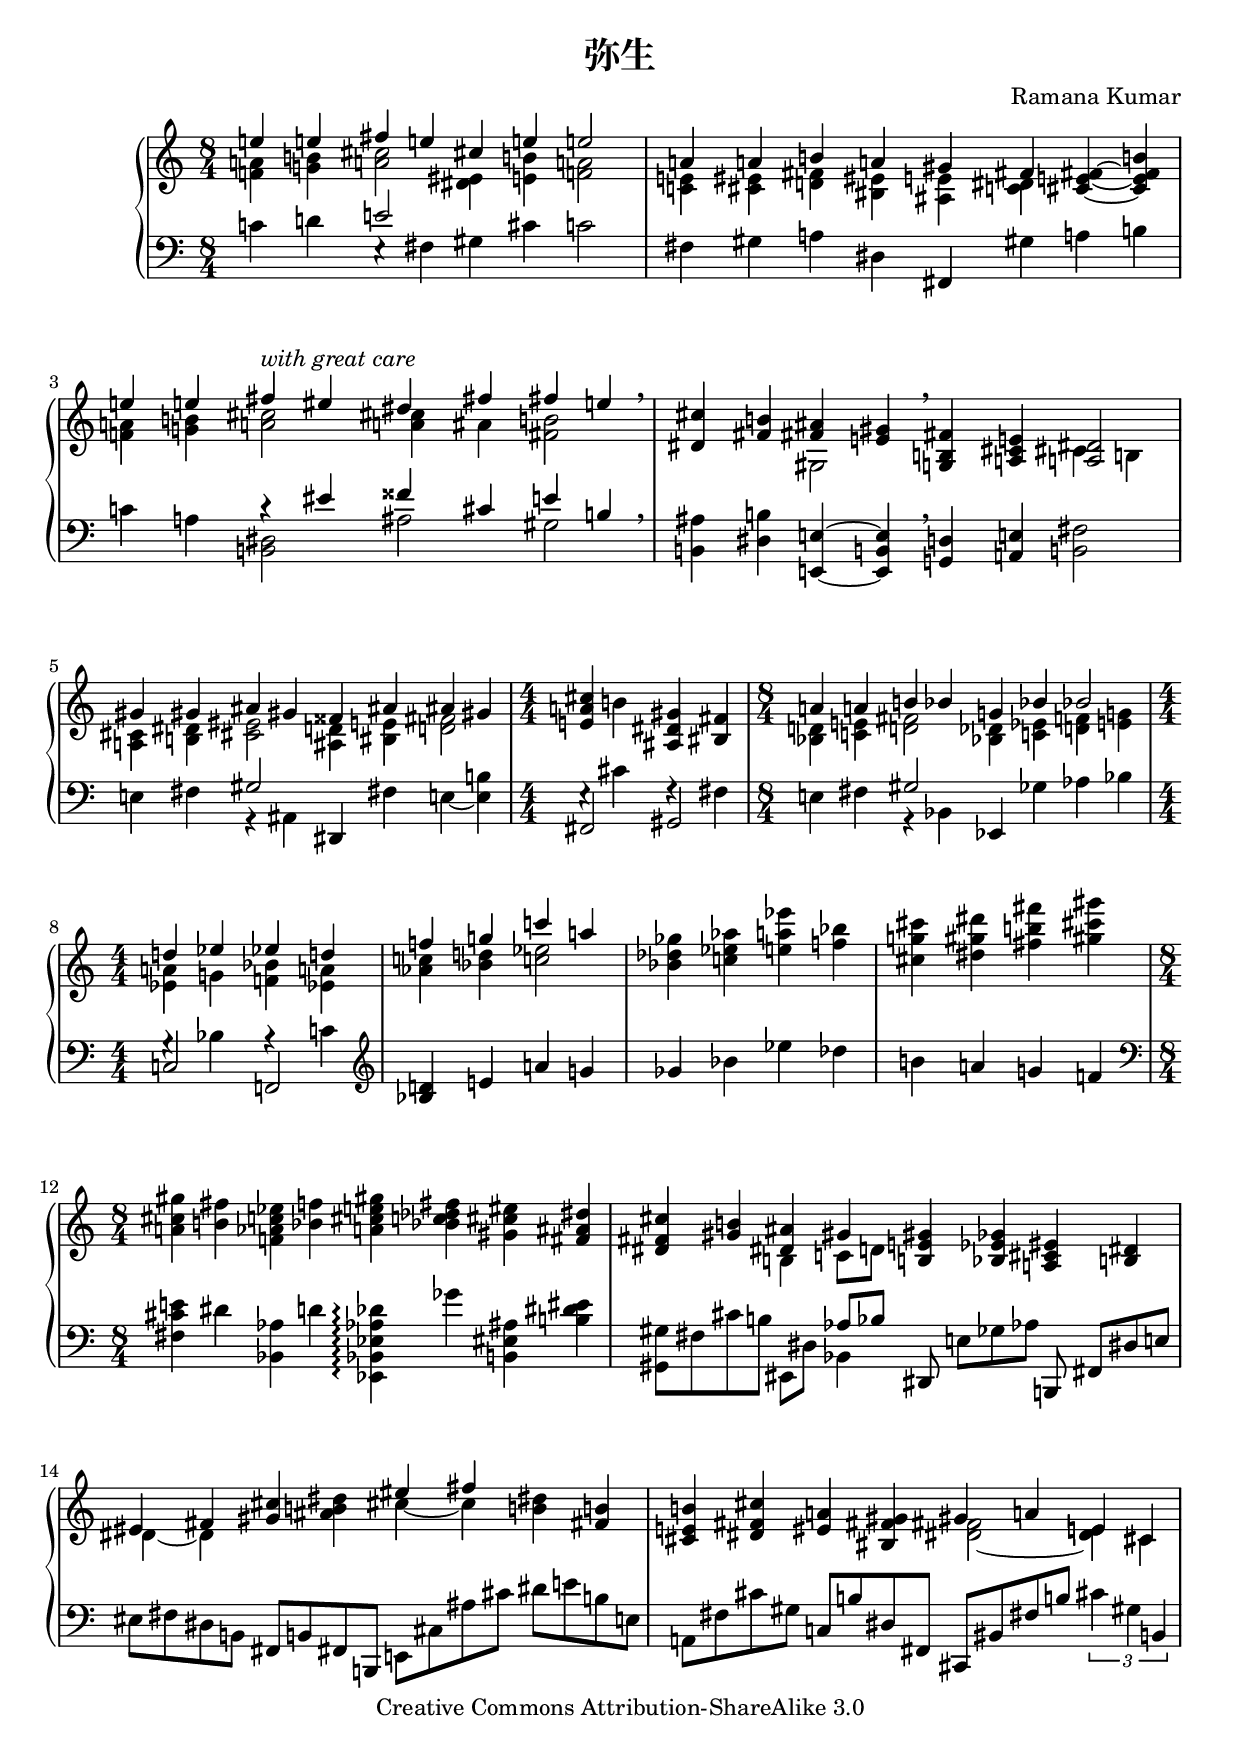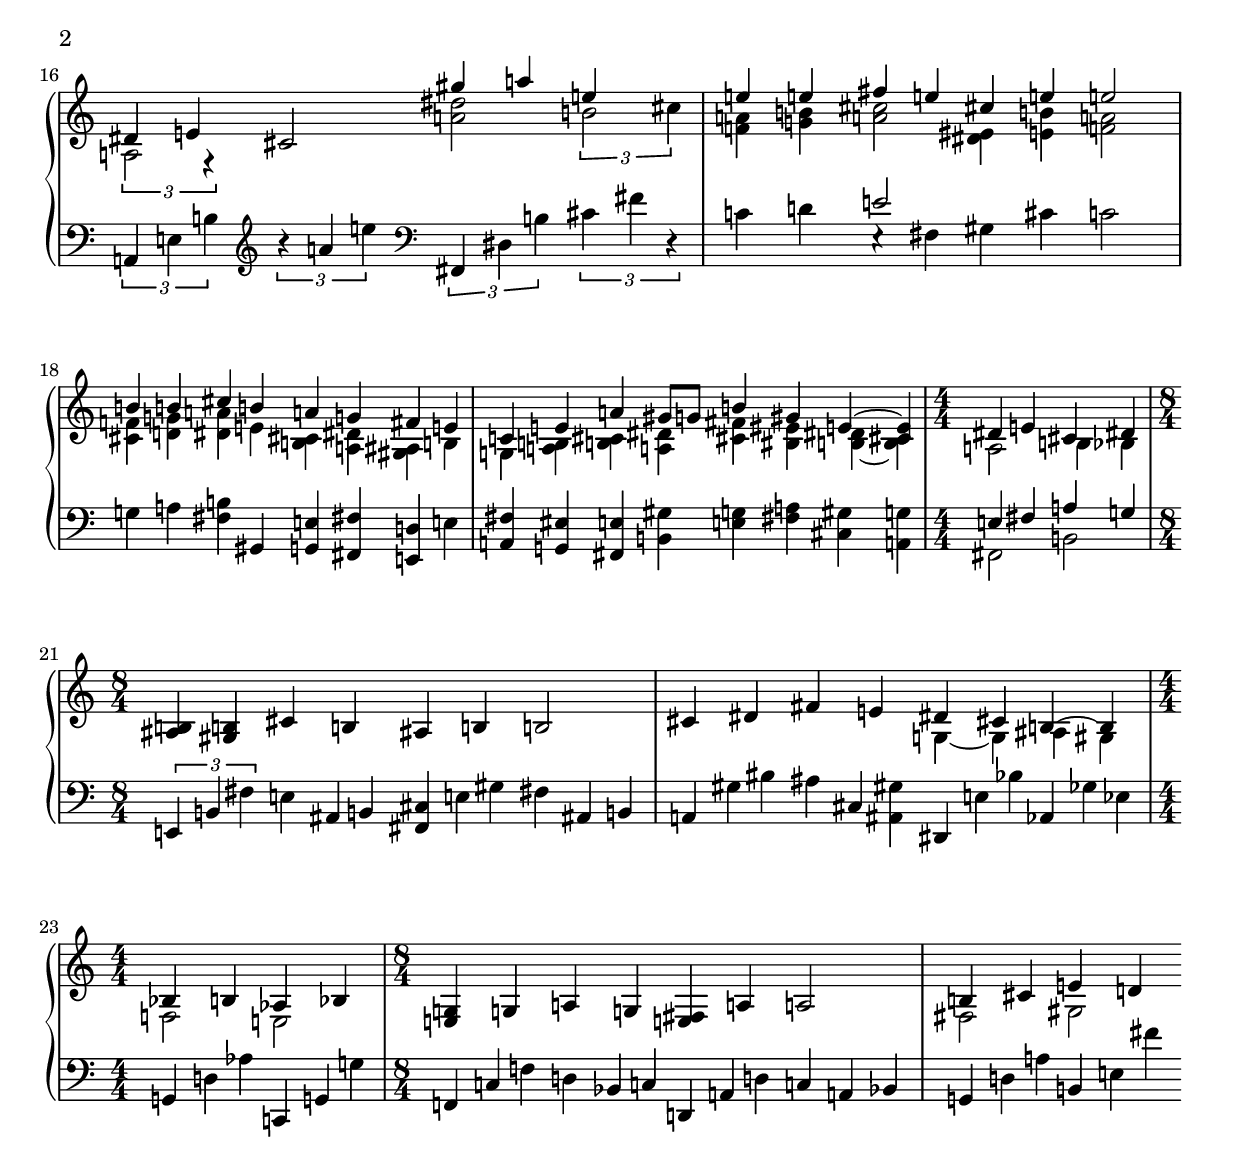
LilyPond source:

\version "2.15.39"

\header {
  title = "弥生"
  composer = "Ramana Kumar"
  date = "2012"
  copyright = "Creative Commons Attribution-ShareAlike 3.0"
}

#(ly:set-option 'point-and-click #f)

\score {
  \new PianoStaff <<
    \new Staff {
      \accidentalStyle #'PianoStaff "dodecaphonic"
      \override PianoStaff.TimeSignature #'style = #'numbered
      \clef treble
      \time 8/4
        << {e''4 e'' fis'' e'' cis'' e'' e''2}
        \\ {<f' a'>4 <g' b'> <a' cis''>2 <dis' eis'>4  <e' b'> <f' a'>2} >>
      | << {a'4 a' b' a' gis' fis'}
        \\ {<c' e'>4 <cis' eis'> <d' fis'> <bis eis'> <ais e'> <c' dis'> } >>
        <cis' e' fis'>4 ~ <cis' e' fis' b'>
      | << {e''4 e'' fis'' -\markup{\italic "with great care"} eis''
            dis'' fis'' fis'' e''}
        \\ {<f' a'>4 <g' b'> <a' cis''>2
            <a' cis''>4 ais' <fis' b'>2} >> \breathe
      | <dis' cis''>4 <fis' b'>
        << {<fis' ais'>4 <e' gis'>} \\ gis2 >> \breathe
        <g b fis'>4 <a cis' e'> << <a dis'>2 \\ {cis'4 b} >>
      | << {gis'4 gis' ais' gis' fisis' ais' ais' gis'}
        \\ { <a cis'>4 <b dis'> <cis' eis'>2 <ais d'>4 <bis e'> <d' fis'>2 }>>
      | \time 4/4
        <e' a' cis''>4 b' <ais dis' gis'> <bis fis'>
      | \time 8/4
        << {a'4 a' b' bes' g' bes' bes'2}
        \\ { <bes d'>4 <c' e'> <d' fis'>2
             <bes des'>4 <c' ees'> <d' f'> <e' g'>} >>
      | \time 4/4
        << {d''4 ees'' ees'' d''}
        \\ {<ees' a'>4 g' <f' bes'> <ees' a'>} >>
      | << {f''4 g'' c''' a''}
        \\ {<aes' c''>4 <bes' d''> <c'' ees''>2} >>
      | <bes' des'' ges''>4 <c'' ees'' aes''> <e'' a'' ees'''> <f'' bes''>
      | <cis'' g'' cis'''> <dis'' gis'' dis'''>
        <fis'' b'' fis'''> <gis'' cis''' gis'''>
      | \time 8/4
        <a' cis'' gis''> <b' fis''> <f' aes' c'' ees''> <bes' f''>
        <a' cis'' e'' gis''> <bes' c'' des'' fis''>
        <gis' cis'' eis''> <fis' ais' dis''>
      | <dis' fis' cis''> <gis' b'> << { <dis' ais'>  gis' } \\ { b c'8 d' } >>
        <b e' gis'>4 <bes ees' ges'> <a cis' eis'> <b dis'>
      | << { eis' fis' } \\ { dis' ~ dis' } >> <gis' cis''>
        <ais' b' dis''>
        << { eis'' fis'' } \\ { cis'' ~ cis'' } >>
        <b' dis''> <fis' b'>
      | <cis' e' b'> <dis' fis' cis''> <eis' a'> <bis fis' gis'>
        << { gis' a' e' cis' } \\ { <dis' fis'>2 ~ <dis' e'>4 cis' } >>
      | << { dis'4 e' cis'2 } \\ { \times 2/3 { a2 r4 } } >>
        << { gis'' a'' e'' } \\ { <a' dis''>2 \times 2/3 { b'2 cis''4 } } >>
      | << {e''4 e'' fis'' e'' cis'' e'' e''2}
        \\ {<f' a'>4 <g' b'> <a' cis''>2 <dis' eis'>4  <e' b'> <f' a'>2} >>
      | << { b'4  b' cis'' b' a' g' fis' e' }
        \\ { <cis' f'> <d' g'> <dis' a'> e'
             <b cis'> <a dis'> <gis ais> b } >>
      | << { c' e' a' gis'8 g' b'4 gis' e' ~ <cis' e'> }
        \\ { g <a b> <b cis'> <a dis'>
             <cis' fis'> <bis eis'> <b dis'> ~ <b cis'> } >>
      | \time 4/4
        << { dis'4 e' cis' dis' }
        \\ { a2 b4 bes } >>
      | \time 8/4
        <ais b>4 <gis b> cis' b ais b b2
      | cis'4 dis' fis' e' 
        << { dis' cis' b ~ b }
        \\ { g4 ~ g ais gis } >>
      | \time 4/4
        << { bes b aes bes }
        \\ { f2 e } >>
      | \time 8/4
        <e g>4 g a g <e fis> a a2
      | << { b4 cis' e' d' }
        \\ { fis2 gis } >>
    }
    \new Staff {
      \clef bass
        c'4 d' << e'2 \\ {e4\rest fis} >> gis cis' c'2
      | fis4 gis a dis fis, gis a b
      | c'4 a << {r4 eis' fisis' cis' e' b} \\ {<b, dis>2 ais gis} >> \breathe
      | <b, ais>4 <dis b> <e, e> ~ <e, b, e> \breathe <g, d>4 <a, e> <b, fis>2
      | e4 fis << gis2 \\ {r4 ais,} >> dis, fis e ~ <e b>
      | << {fis,2 gis,} \\ {e4\rest cis' f\rest fis} >>
      | e4 fis << gis2 \\ {r4 bes,} >> ees, ges aes bes
      | << {c2 f,} \\ {g4\rest bes a\rest c'} >>
      | \clef treble <bes d'>4 e' a' g'
      | ges' bes' ees'' des''
      | b' a' g' f'
      | \clef bass <fis cis' e'>4 dis' <bes, aes> d'
         <ees, bes, ees aes des'>\arpeggio ges' <b, eis ais> <b dis' eis'>
        \set beatStructure = #'(2 2 2 2)
      | <gis, gis>8 fis cis' b << { s4 aes8 bes } \\ { eis, dis bes,4 } >>
        dis,8 e [ ges aes ] b,, fis, [ dis e ]
      | eis fis dis b, fis, b, fis, b,, e, cis ais cis' dis' e' b e
      | a, fis cis' gis c b dis fis,
        cis, bis, fis b
        \set tupletSpannerDuration = #(ly:make-moment 2 4)
        \times 2/3 { cis'4 gis b, }
      | \times 2/3 { a, e b \clef treble r a' e'' \clef bass fis, dis b cis' fis' r}
      | c'4 d' << e'2 \\ {e4\rest fis} >> gis cis' c'2
      | g4 a <fis b> gis, <g, e> <fis, fis> <e, d> e
      | <a, fis> <g, eis> <fis, e> <b, gis> <e g> <fis a> <cis gis> <a, g>
      | << {e4 fis a g} \\ {fis,2 b,} >>
      | \times 2/3 { e,4 b, fis } e4*2/3 ais, b,
        <fis, cis> e gis fis ais, b,
      | a, gis bis ais cis <ais, gis> dis, e bes aes, ges ees
      | g, d aes c, g, g
      | f, c f d bes, c d, a, d c a, bes,
      | g, d a b, e fis'
    }
  >>
}
